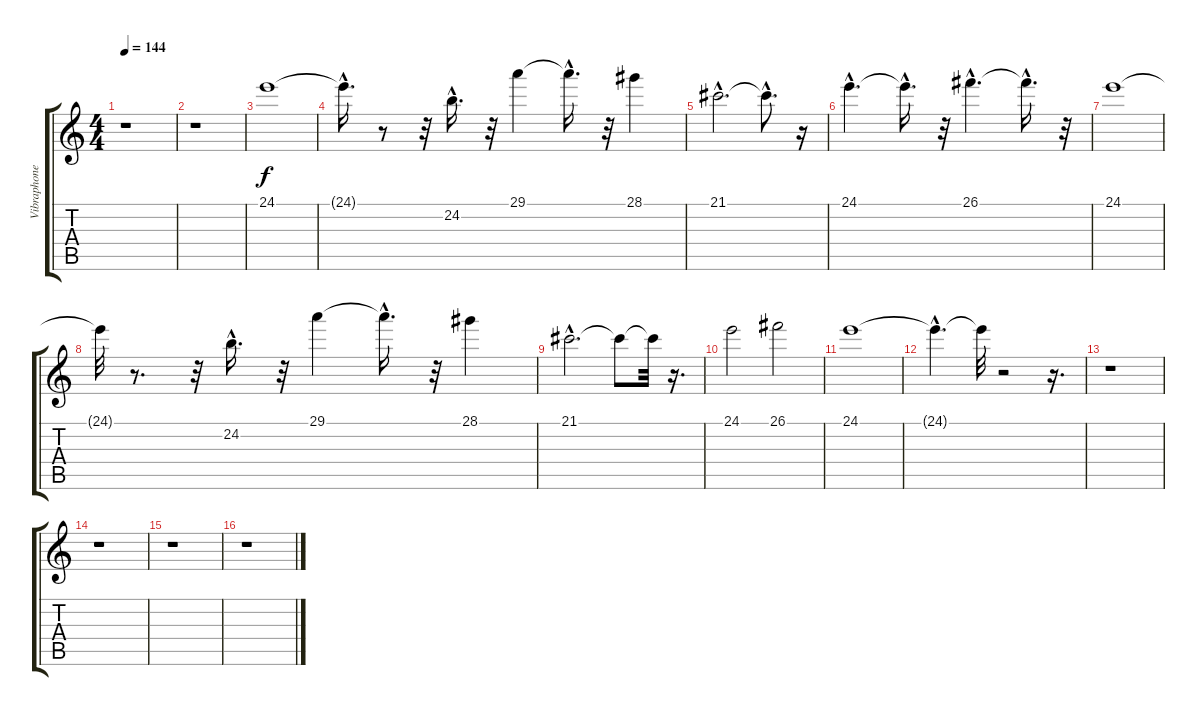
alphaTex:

\track ("Vibraphone" "Vibraphone") {instrument vibraphone}
\staff {score tabs}
\tuning (E4 B3 G3 D3 A2 E2) {hide}
\ts (4 4)
\tempo 144
\clef g2
\ks c
r.1{dy f instrument vibraphone} |
r.1 |
24.1.1 |
24.1{hac t}.16{d} r.8 r.32 24.2{hac}.16{d} r.32 29.1.4 29.1{hac t}.16{d} r.32 28.1.4 |
21.1{hac}.2{d} 21.1{hac t}.8{d} r.16 |
24.1{hac}.4{d} 24.1{hac t}.16{d} r.32 26.1{hac}.4{d} 26.1{hac t}.16{d} r.32 |
24.1.1 |
24.1{t}.32 r.8{d} r.32 24.2{hac}.16{d} r.32 29.1.4 29.1{hac t}.16{d} r.32 28.1.4 |
21.1{hac}.2{d} 21.1{t}.8 21.1{t}.32 r.16{d} |
24.1.2 26.1.2 |
24.1.1 |
24.1{hac t}.4{d} 24.1{t}.32 r.2 r.16{d} |
r.1 |
r.1 |
r.1 |
r.1
